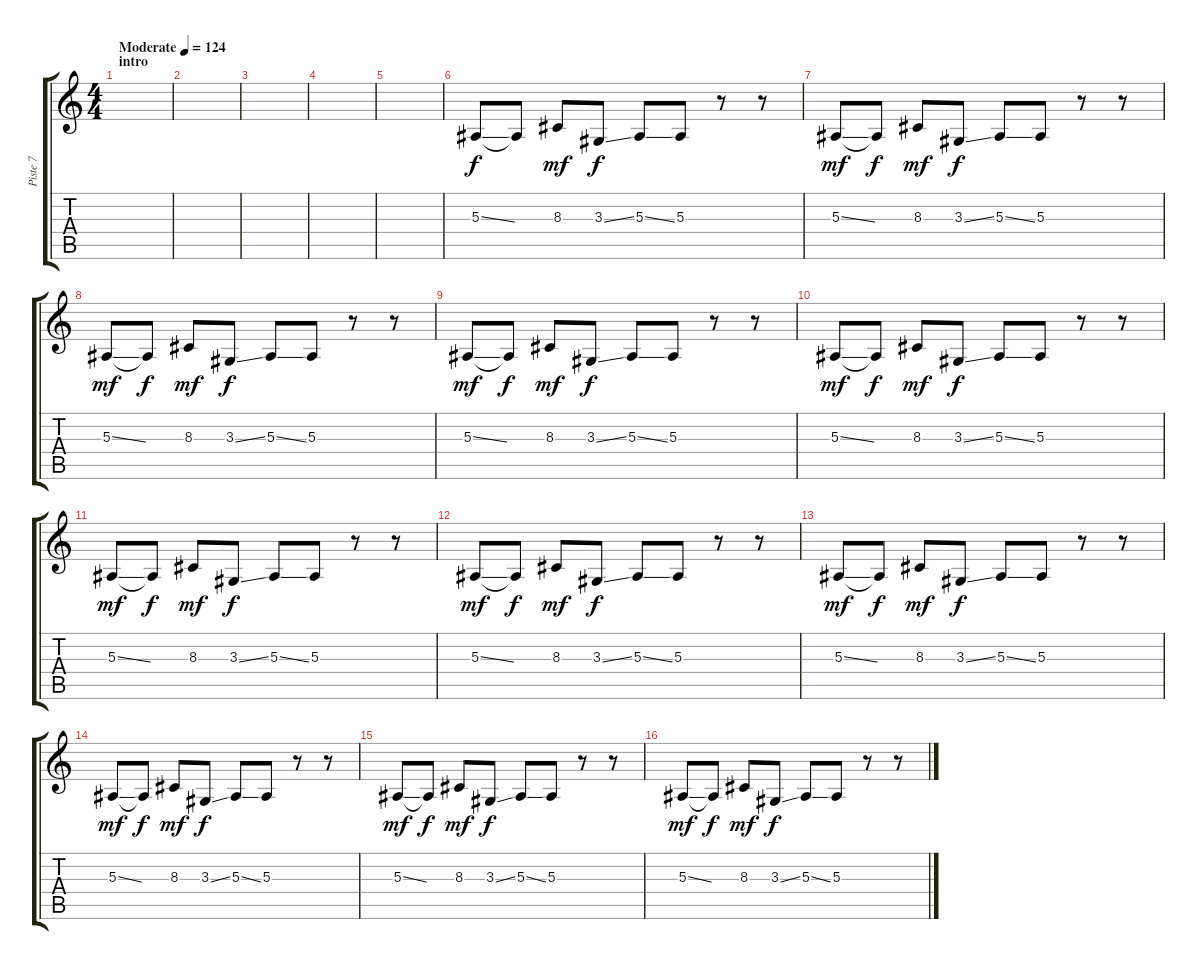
\track ("Piste 7" "Piste 7") {instrument fx7echoes}
\staff {score tabs}
\tuning (D4 A3 F3 C3 G2 D2) {hide}
\ts (4 4)
\section ("" "intro")
\tempo (124 "Moderate")
\clef g2
\ks c
|
|
|
|
|
5.3{ss}.8 5.3{t}.8{dy f} 8.3.8{dy mf} 3.3{ss}.8{dy f} 5.3{ss}.8 5.3.8 r.8 r.8 |
5.3{ss}.8{dy mf} 5.3{t}.8{dy f} 8.3.8{dy mf} 3.3{ss}.8{dy f} 5.3{ss}.8 5.3.8 r.8 r.8 |
5.3{ss}.8{dy mf} 5.3{t}.8{dy f} 8.3.8{dy mf} 3.3{ss}.8{dy f} 5.3{ss}.8 5.3.8 r.8 r.8 |
5.3{ss}.8{dy mf} 5.3{t}.8{dy f} 8.3.8{dy mf} 3.3{ss}.8{dy f} 5.3{ss}.8 5.3.8 r.8 r.8 |
5.3{ss}.8{dy mf} 5.3{t}.8{dy f} 8.3.8{dy mf} 3.3{ss}.8{dy f} 5.3{ss}.8 5.3.8 r.8 r.8 |
5.3{ss}.8{dy mf} 5.3{t}.8{dy f} 8.3.8{dy mf} 3.3{ss}.8{dy f} 5.3{ss}.8 5.3.8 r.8 r.8 |
5.3{ss}.8{dy mf} 5.3{t}.8{dy f} 8.3.8{dy mf} 3.3{ss}.8{dy f} 5.3{ss}.8 5.3.8 r.8 r.8 |
5.3{ss}.8{dy mf} 5.3{t}.8{dy f} 8.3.8{dy mf} 3.3{ss}.8{dy f} 5.3{ss}.8 5.3.8 r.8 r.8 |
5.3{ss}.8{dy mf} 5.3{t}.8{dy f} 8.3.8{dy mf} 3.3{ss}.8{dy f} 5.3{ss}.8 5.3.8 r.8 r.8 |
5.3{ss}.8{dy mf} 5.3{t}.8{dy f} 8.3.8{dy mf} 3.3{ss}.8{dy f} 5.3{ss}.8 5.3.8 r.8 r.8 |
5.3{ss}.8{dy mf} 5.3{t}.8{dy f} 8.3.8{dy mf} 3.3{ss}.8{dy f} 5.3{ss}.8 5.3.8 r.8 r.8
